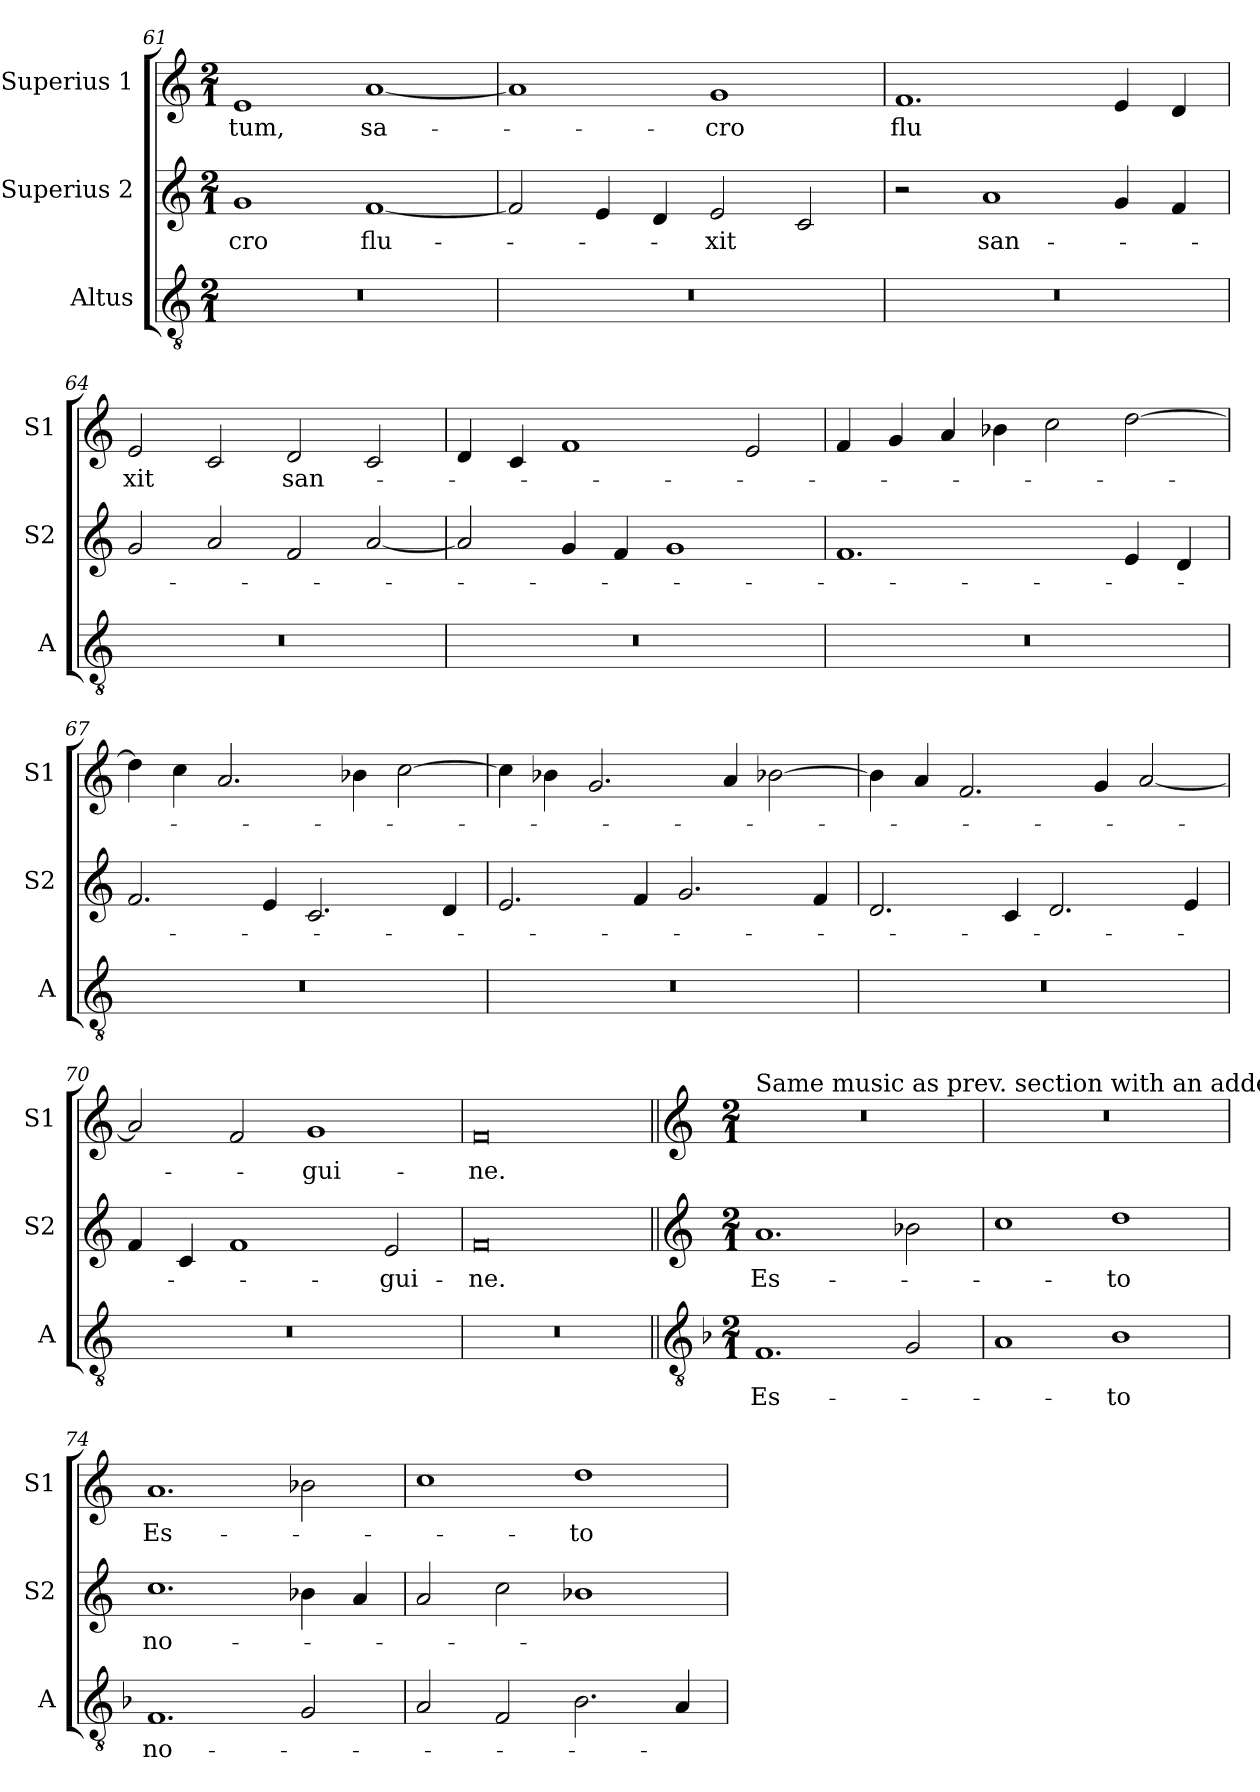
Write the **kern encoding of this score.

**kern	**text	**kern	**text	**kern	**text
*part3	*part3	*part2	*part2	*part1	*part1
*staff3	*staff3	*staff2	*staff2	*staff1	*staff1
*I"Altus	*	*I"Superius 2	*	*I"Superius 1	*
*I'A	*	*I'S2	*	*I'S1	*
*clefGv2	*	*clefG2	*	*clefG2	*
*k[]	*	*k[]	*	*k[]	*
*M2/1	*	*M2/1	*	*M2/1	*
=61	=61	=61	=61	=61	=61
0r	.	1g	-cro	1e	-tum,
.	.	[1f	flu-	[1a	sa-
=62	=62	=62	=62	=62	=62
0r	.	2f/]	.	1a]	.
.	.	4e/	.	.	.
.	.	4d/	.	.	.
.	.	2e/	-xit	1g	-cro
.	.	2c/	.	.	.
=63	=63	=63	=63	=63	=63
0r	.	2r	.	1.f	flu
.	.	1a	san-	.	.
.	.	4g/	.	4e/	.
.	.	4f/	.	4d/	.
=64	=64	=64	=64	=64	=64
0r	.	2g/	.	2e/	-xit
.	.	2a/	.	2c/	.
.	.	2f/	.	2d/	san-
.	.	[2a/	.	2c/	.
=65	=65	=65	=65	=65	=65
0r	.	2a/]	.	4d/	.
.	.	.	.	4c/	.
.	.	4g/	.	1f	.
.	.	4f/	.	.	.
.	.	1g	.	.	.
.	.	.	.	2e/	.
=66	=66	=66	=66	=66	=66
0r	.	1.f	.	4f/	.
.	.	.	.	4g/	.
.	.	.	.	4a/	.
.	.	.	.	4b-X\	.
.	.	.	.	2cc\	.
.	.	4e/	.	[2dd\	.
.	.	4d/	.	.	.
=67	=67	=67	=67	=67	=67
0r	.	2.f/	.	4dd\]	.
.	.	.	.	4cc\	.
.	.	.	.	2.a/	.
.	.	4e/	.	.	.
.	.	2.c/	.	.	.
.	.	.	.	4b-X\	.
.	.	.	.	[2cc\	.
.	.	4d/	.	.	.
=68	=68	=68	=68	=68	=68
0r	.	2.e/	.	4cc\]	.
.	.	.	.	4b-X\	.
.	.	.	.	2.g/	.
.	.	4f/	.	.	.
.	.	2.g/	.	.	.
.	.	.	.	4a/	.
.	.	.	.	[2b-X\	.
.	.	4f/	.	.	.
=69	=69	=69	=69	=69	=69
0r	.	2.d/	.	4b-\]	.
.	.	.	.	4a/	.
.	.	.	.	2.f/	.
.	.	4c/	.	.	.
.	.	2.d/	.	.	.
.	.	.	.	4g/	.
.	.	.	.	[2a/	.
.	.	4e/	.	.	.
=70	=70	=70	=70	=70	=70
0r	.	4f/	.	2a/]	.
.	.	4c/	.	.	.
.	.	1f	.	2f/	.
.	.	.	.	1g	-gui-
.	.	2e/	-gui-	.	.
=71	=71	=71	=71	=71	=71
0r	.	0f/	-ne.	0f/	-ne.
!!LO:LB:g=z
=72||	=72||	=72||	=72||	=72||	=72||
*clefGv2	*	*clefG2	*	*clefG2	*
*k[b-]	*	*k[]	*	*k[]	*
*M2/1	*	*M2/1	*	*M2/1	*
!	!	!	!	!LO:TX:a:t=Same music as prev. section with an added voice	!
1.F	Es-	1.a	Es-	0r	.
2G/	.	2b-X\	.	.	.
=73	=73	=73	=73	=73	=73
1A	.	1cc	.	0r	.
1B-	-to	1dd	-to	.	.
=74	=74	=74	=74	=74	=74
1.F	no-	1.cc	no-	1.a	Es-
2G/	.	4b-X\	.	2b-X\	.
.	.	4a/	.	.	.
=75	=75	=75	=75	=75	=75
2A/	.	2a/	.	1cc	.
2F/	.	2cc\	.	.	.
2.B-\	.	1b-X	.	1dd	-to
4A/	.	.	.	.	.
=	=	=	=	=	=
*-	*-	*-	*-	*-	*-
